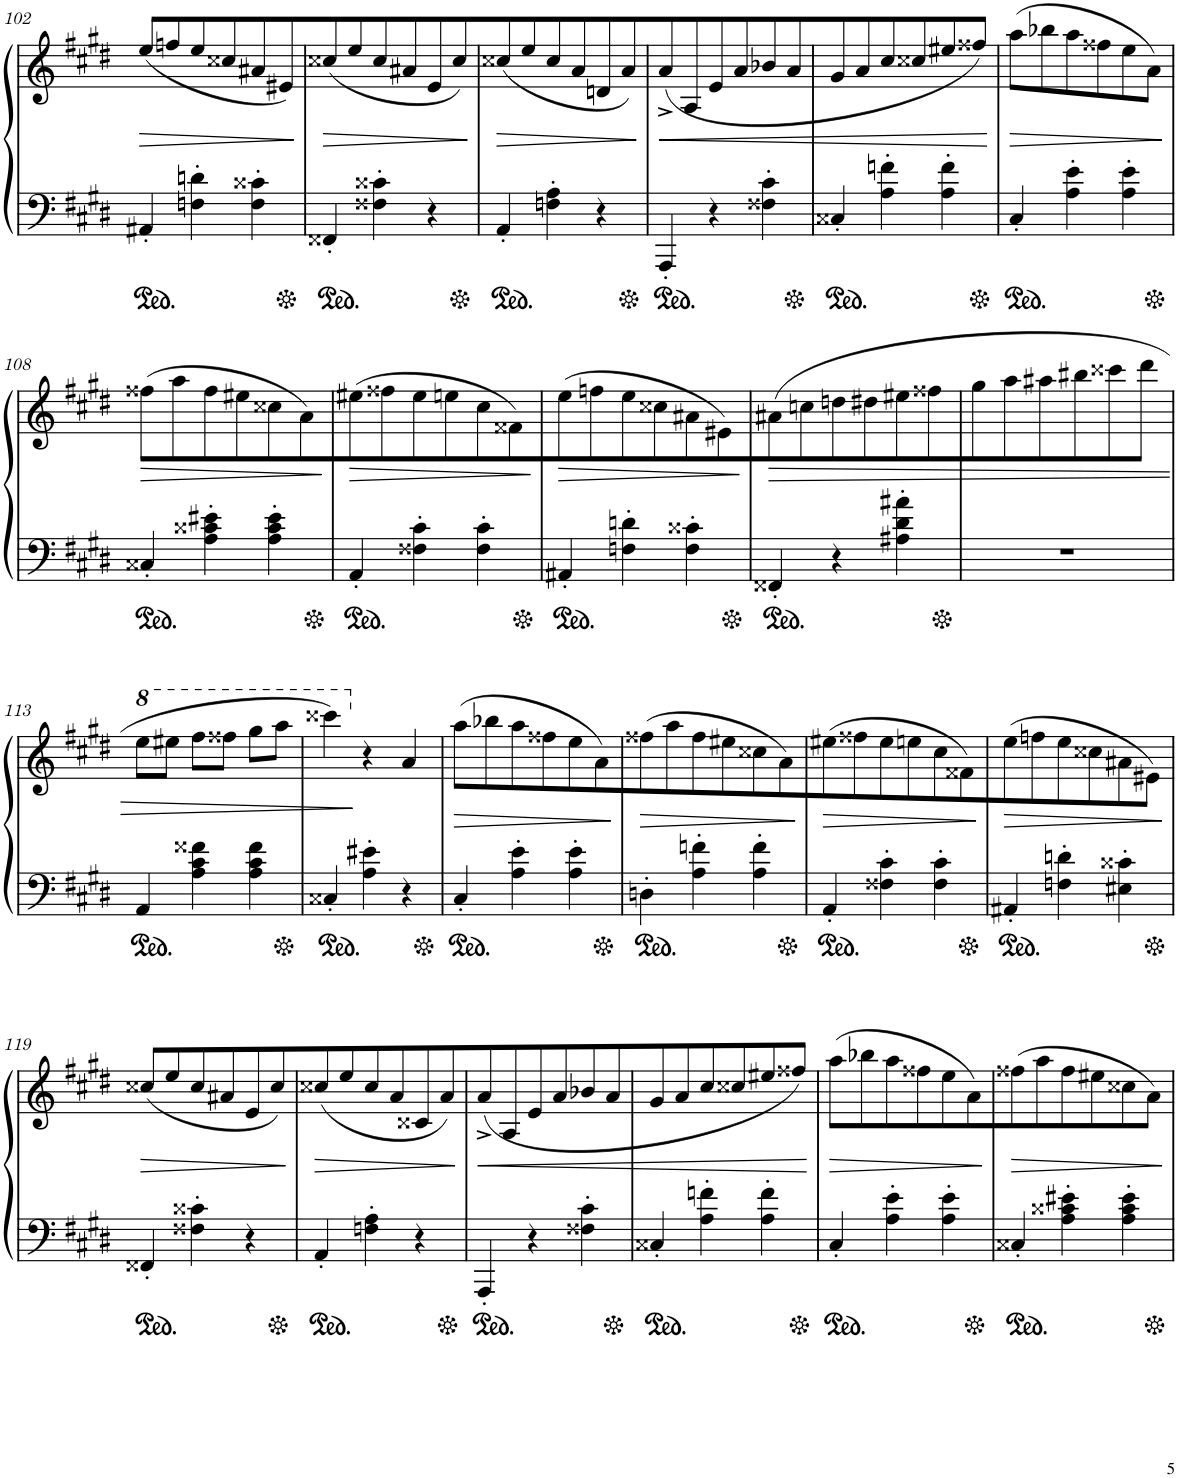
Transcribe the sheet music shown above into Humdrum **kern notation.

**kern	**kern	**dynam
*part1	*part1	*part1
*staff2	*staff1	*staff1/2
*I"Piano	*	*
*I'Pno.	*	*
!!LO:PB:g=z
*clefF4	*clefG2	*
*k[f#c#g#d#]	*k[f#c#g#d#]	*
*M3/4	*M3/4	*
=102	=102	=102
!	!	!LO:HP:b
4AA#X'/	(8ee/L	>
.	8ffn/	.
4Fn\' 4dn\'	8ee/	.
.	8cc##X/	.
4F\' 4c##X\'	8a#X/	.
.	8e#X/)	.
.	.	]
=103	=103	=103
!	!	!LO:HP:b
4FF##X'/	(8cc##X/	>
.	8ee/	.
4F##X\' 4c##X\'	8cc##/	.
.	8a#X/	.
4r	8e/	.
.	8cc##/)	.
.	.	]
=104	=104	=104
!	!	!LO:HP:b
4AA'/	(8cc##X/	>
.	8ee/	.
4Fn\' 4A\'	8cc##/	.
.	8a/	.
4r	8dn/	.
.	8a/)	.
.	.	]
=105	=105	=105
!	!	!LO:HP:b
4AAA'/	(8a^/	<
.	8A/	.
4r	8e/	.
.	8a/	.
4F##X\' 4c#\'	8b-X/	.
.	8a/	.
=106	=106	=106
4C##X'/	8g#/	.
.	8a/	.
4A\' 4fn\'	8cc#/	.
.	8cc##X/	.
4A\' 4f\'	8ee#X/	.
.	8ff##X/J)	.
.	.	[
=107	=107	=107
!	!	!LO:HP:b
4C#'/	(8aa\L	>
.	8bb-X\	.
4A\' 4e\'	8aa\	.
.	8ff##X\	.
4A\' 4e\'	8ee\	.
.	8a\J)	.
.	.	]
!!LO:LB:g=z
=108	=108	=108
!	!	!LO:HP:b
4C##X'/	(8ff##X\L	>
.	8aa\	.
4A\' 4c##X\' 4e#X\'	8ff##\	.
.	8ee#X\	.
4A\' 4c##\' 4e#\'	8cc##X\	.
.	8a\)	.
.	.	]
=109	=109	=109
!	!	!LO:HP:b
4AA'/	(8ee#X\	>
.	8ff##X\	.
4F##X\' 4c#\'	8ee#\	.
.	8een\	.
4F##\' 4c#\'	8cc#\	.
.	8f##X\)	.
.	.	]
=110	=110	=110
!	!	!LO:HP:b
4AA#X'/	(8ee\	>
.	8ffn\	.
4Fn\' 4dn\'	8ee\	.
.	8cc##X\	.
4F\' 4c##X\'	8a#X\	.
.	8e#X\)	.
.	.	]
=111	=111	=111
!	!	!LO:HP:b
4FF##X'/	(8a#X\	>
.	8ccn\	.
4r	8ddn\	.
.	8dd#X\	.
4A#X\' 4d#\' 4a#X\'	8ee#X\	.
.	8ff##X\	.
=112	=112	=112
2.r	8gg#\	.
.	8aa\	.
.	8aa#X\	.
.	8bb#X\	.
.	8ccc##X\	.
.	8ddd#\J	.
!!LO:LB:g=z
=113	=113	=113
*	*8va	*
4AA/	8eee\L	.
.	8eee#X\J	.
4A\ 4c#\ 4f##X\	8fff#\L	.
.	8fff##X\J	.
4A\ 4c#\ 4f##\	8ggg#\L	.
.	8aaa\J	.
=114	=114	=114
4C##X'/	4cccc##X\)	.
*	*X8va	*
4A\' 4e#X\'	4r	]
4r	4a/	.
=115	=115	=115
!	!	!LO:HP:b
4C#'/	(8aa\L	>
.	8bb-X\	.
4A\' 4e\'	8aa\	.
.	8ff##X\	.
4A\' 4e\'	8ee\	.
.	8a\)	.
.	.	]
=116	=116	=116
!	!	!LO:HP:b
4Dn'\	(8ff##X\	>
.	8aa\	.
4A\' 4fn\'	8ff##\	.
.	8ee#X\	.
4A\' 4f\'	8cc##X\	.
.	8a\)	.
.	.	]
=117	=117	=117
!	!	!LO:HP:b
4AA'/	(8ee#X\	>
.	8ff##X\	.
4F##X\' 4c#\'	8ee#\	.
.	8een\	.
4F##\' 4c#\'	8cc#\	.
.	8f##X\)	.
.	.	]
=118	=118	=118
!	!	!LO:HP:b
4AA#X'/	(8ee\	>
.	8ffn\	.
4Fn\' 4dn\'	8ee\	.
.	8cc##X\	.
4E#X\' 4c##X\'	8a#X\	.
.	8e#X\J)	.
.	.	]
!!LO:LB:g=z
=119	=119	=119
!	!	!LO:HP:b
4FF##X'/	(8cc##X/L	>
.	8ee/	.
4F##X\' 4c##X\'	8cc##/	.
.	8a#X/	.
4r	8e/	.
.	8cc##/)	.
.	.	]
=120	=120	=120
!	!	!LO:HP:b
4AA'/	(8cc##X/	>
.	8ee/	.
4Fn\' 4A\'	8cc##/	.
.	8a/	.
4r	8c##X/	.
.	8a/)	.
.	.	]
=121	=121	=121
!	!	!LO:HP:b
4AAA'/	(8a^/	<
.	8A/	.
4r	8e/	.
.	8a/	.
4F##X\' 4c#\'	8b-X/	.
.	8a/	.
=122	=122	=122
4C##X'/	8g#/	.
.	8a/	.
4A\' 4fn\'	8cc#/	.
.	8cc##X/	.
4A\' 4f\'	8ee#X/	.
.	8ff##X/J)	.
.	.	[
=123	=123	=123
!	!	!LO:HP:b
4C#'/	(8aa\L	>
.	8bb-X\	.
4A\' 4e\'	8aa\	.
.	8ff##X\	.
4A\' 4e\'	8ee\	.
.	8a\)	.
.	.	]
=124	=124	=124
!	!	!LO:HP:b
4C##X'/	(8ff##X\	>
.	8aa\	.
4A\' 4c##X\' 4e#X\'	8ff##\	.
.	8ee#X\	.
4A\' 4c##\' 4e#\'	8cc##X\	.
.	8a\J)	.
.	.	]
=	=	=
*-	*-	*-
